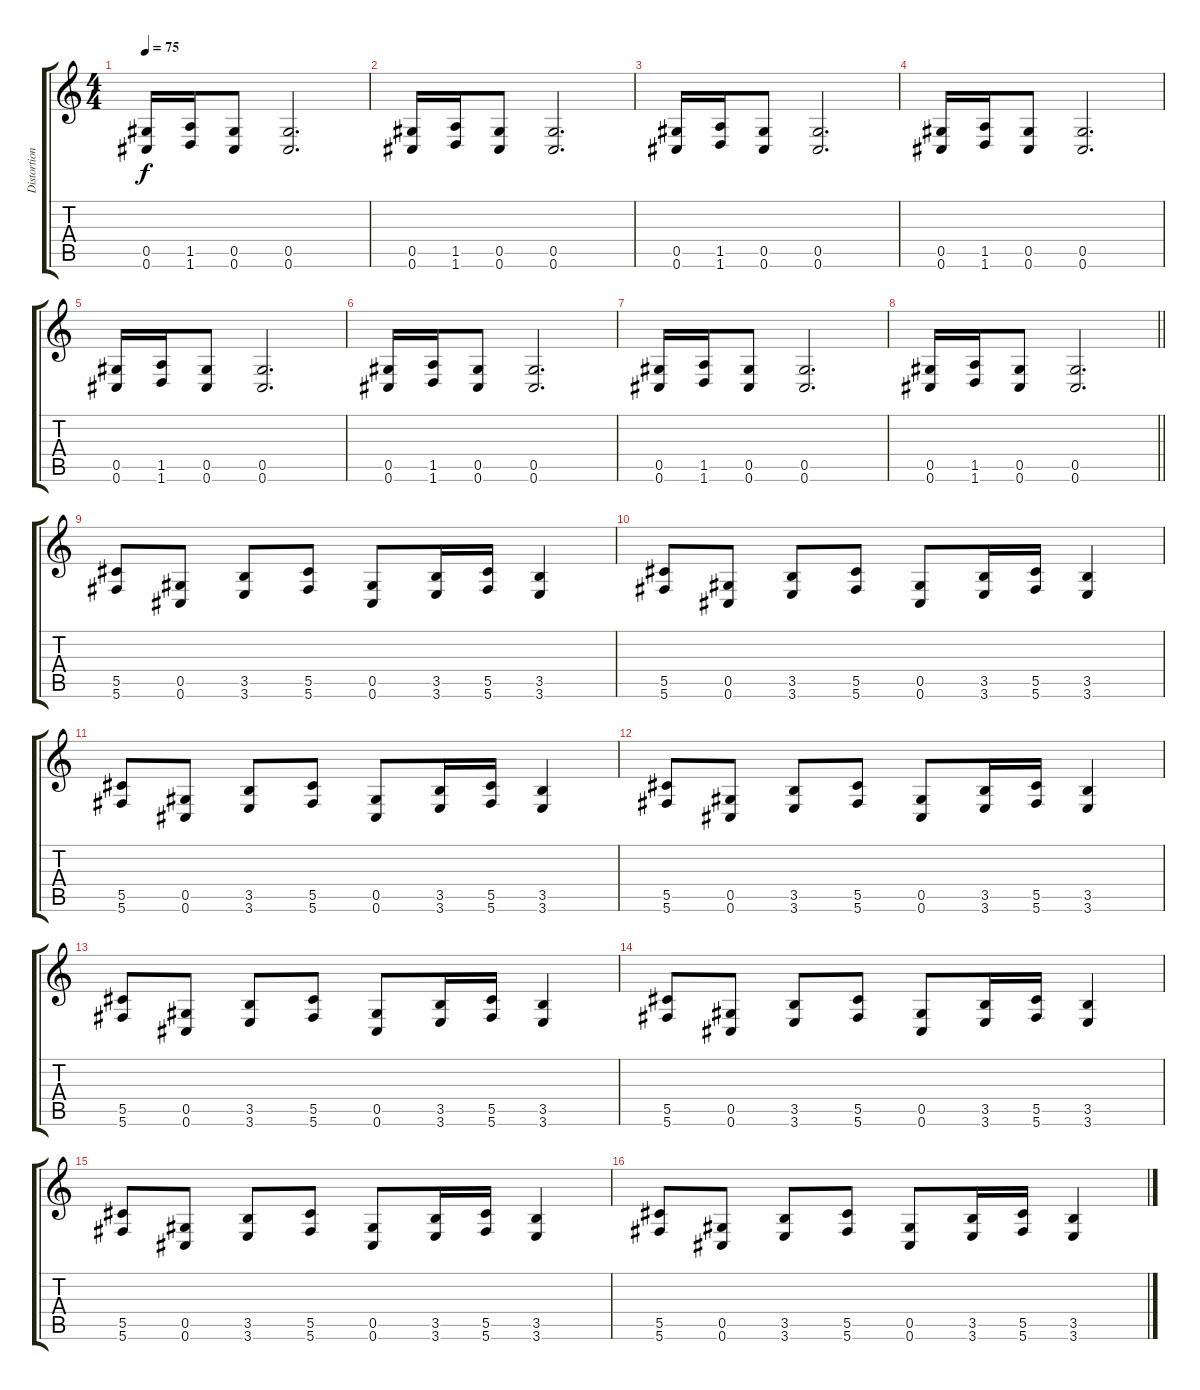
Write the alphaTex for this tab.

\track ("Distortion" "Distortion") {instrument distortionguitar}
\staff {score tabs}
\tuning (Eb4 Bb3 Gb3 Db3 Ab2 Db2) {hide}
\ts (4 4)
\section ("" " ")
\tempo 75
\clef g2
\ks c
(0.5 0.6).16{dy f} (1.5 1.6).16 (0.5 0.6).8 (0.5 0.6).2{d} |
(0.5 0.6).16 (1.5 1.6).16 (0.5 0.6).8 (0.5 0.6).2{d} |
(0.5 0.6).16 (1.5 1.6).16 (0.5 0.6).8 (0.5 0.6).2{d} |
(0.5 0.6).16 (1.5 1.6).16 (0.5 0.6).8 (0.5 0.6).2{d} |
(0.5 0.6).16 (1.5 1.6).16 (0.5 0.6).8 (0.5 0.6).2{d} |
(0.5 0.6).16 (1.5 1.6).16 (0.5 0.6).8 (0.5 0.6).2{d} |
(0.5 0.6).16 (1.5 1.6).16 (0.5 0.6).8 (0.5 0.6).2{d} |
\barLineRight lightlight
(0.5 0.6).16 (1.5 1.6).16 (0.5 0.6).8 (0.5 0.6).2{d} |
\section ("" " ")
(5.5 5.6).8 (0.5 0.6).8 (3.5 3.6).8 (5.5 5.6).8 (0.5 0.6).8 (3.5 3.6).16 (5.5 5.6).16 (3.5 3.6).4 |
(5.5 5.6).8 (0.5 0.6).8 (3.5 3.6).8 (5.5 5.6).8 (0.5 0.6).8 (3.5 3.6).16 (5.5 5.6).16 (3.5 3.6).4 |
(5.5 5.6).8 (0.5 0.6).8 (3.5 3.6).8 (5.5 5.6).8 (0.5 0.6).8 (3.5 3.6).16 (5.5 5.6).16 (3.5 3.6).4 |
(5.5 5.6).8 (0.5 0.6).8 (3.5 3.6).8 (5.5 5.6).8 (0.5 0.6).8 (3.5 3.6).16 (5.5 5.6).16 (3.5 3.6).4 |
(5.5 5.6).8 (0.5 0.6).8 (3.5 3.6).8 (5.5 5.6).8 (0.5 0.6).8 (3.5 3.6).16 (5.5 5.6).16 (3.5 3.6).4 |
(5.5 5.6).8 (0.5 0.6).8 (3.5 3.6).8 (5.5 5.6).8 (0.5 0.6).8 (3.5 3.6).16 (5.5 5.6).16 (3.5 3.6).4 |
(5.5 5.6).8 (0.5 0.6).8 (3.5 3.6).8 (5.5 5.6).8 (0.5 0.6).8 (3.5 3.6).16 (5.5 5.6).16 (3.5 3.6).4 |
(5.5 5.6).8 (0.5 0.6).8 (3.5 3.6).8 (5.5 5.6).8 (0.5 0.6).8 (3.5 3.6).16 (5.5 5.6).16 (3.5 3.6).4
